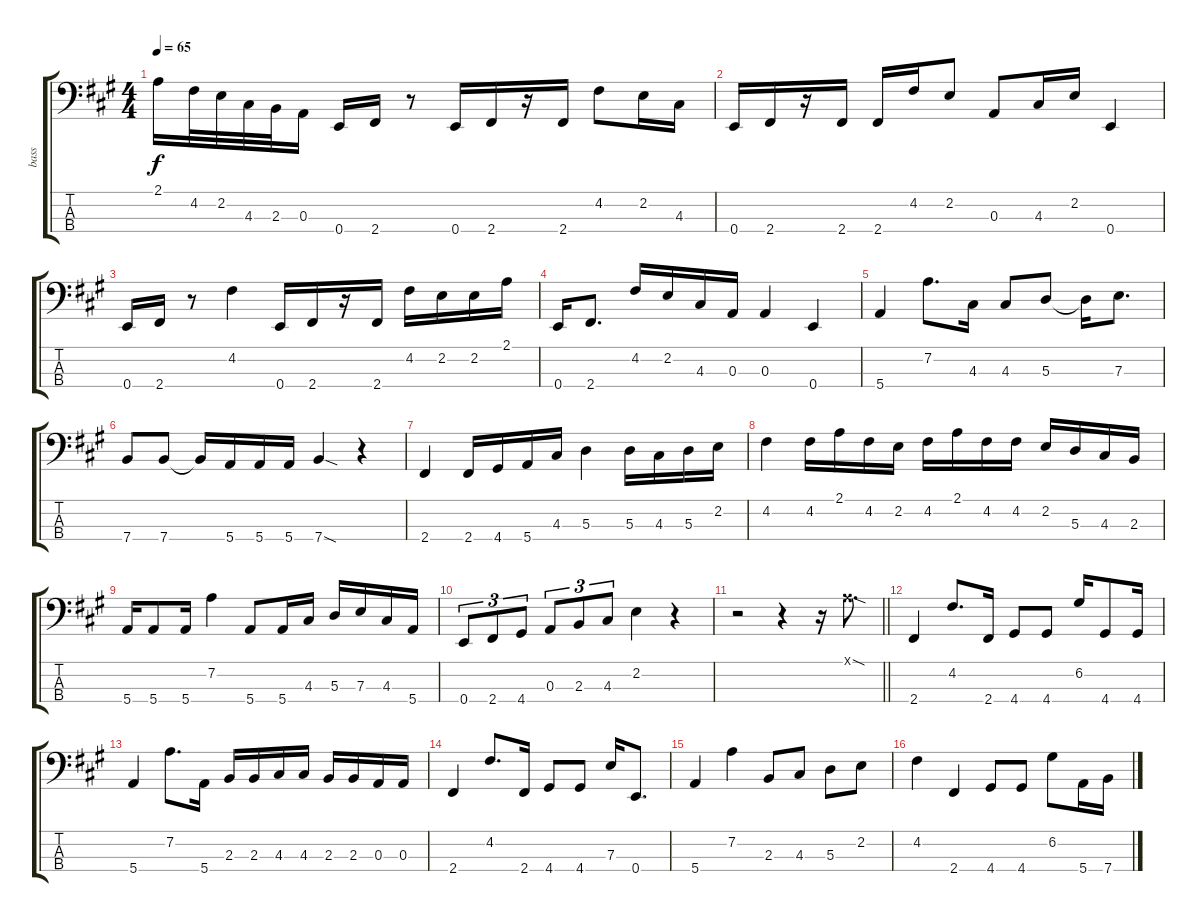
\track ("bass" "bass") {instrument electricbassfinger}
\staff {score tabs}
\tuning (G2 D2 A1 E1) {hide}
\ts (4 4)
\tempo 65
\clef f4
\ks f#minor
2.1.16{dy f} 4.2.32 2.2.32 4.3.32 2.3.32 0.3.16 0.4.16 2.4.16 r.8 0.4.16 2.4.16 r.16 2.4.16 4.2.8 2.2.16 4.3.16 |
0.4.16 2.4.16 r.16 2.4.16 2.4.16 4.2.16 2.2.8 0.3.8 4.3.16 2.2.16 0.4.4 |
0.4.16 2.4.16 r.8 4.2.4 0.4.16 2.4.16 r.16 2.4.16 4.2.16 2.2.16 2.2.16 2.1.16 |
0.4.16 2.4.8{d} 4.2.16 2.2.16 4.3.16 0.3.16 0.3.4 0.4.4 |
5.4.4 7.2.8{d} 4.3.16 4.3.8 5.3.8 5.3{t}.16 7.3.8{d} |
7.4.8 7.4.8 7.4{t}.16 5.4.16 5.4.16 5.4.16 7.4{sod}.4 r.4 |
2.4.4 2.4.16 4.4.16 5.4.16 4.3.16 5.3.4 5.3.16 4.3.16 5.3.16 2.2.16 |
4.2.4 4.2.16 2.1.16 4.2.16 2.2.16 4.2.16 2.1.16 4.2.16 4.2.16 2.2.16 5.3.16 4.3.16 2.3.16 |
5.4.16 5.4.8 5.4.16 7.2.4 5.4.8 5.4.16 4.3.16 5.3.16 7.3.16 4.3.16 5.4.16 |
0.4.8{tu (3 2)} 2.4.8{tu (3 2)} 4.4.8{tu (3 2)} 0.3.8{tu (3 2)} 2.3.8{tu (3 2)} 4.3.8{tu (3 2)} 2.2.4 r.4 |
\barLineRight lightlight
r.2 r.4 r.16 2.1{sod x}.8{d} |
\section ("" "")
2.4.4 4.2.8{d} 2.4.16 4.4.8 4.4.8 6.2.16 4.4.8 4.4.16 |
5.4.4 7.2.8{d} 5.4.16 2.3.16 2.3.16 4.3.16 4.3.16 2.3.16 2.3.16 0.3.16 0.3.16 |
2.4.4 4.2.8{d} 2.4.16 4.4.8 4.4.8 7.3.16 0.4.8{d} |
5.4.4 7.2.4 2.3.8 4.3.8 5.3.8 2.2.8 |
4.2.4 2.4.4 4.4.8 4.4.8 6.2.8 5.4.16 7.4.16
